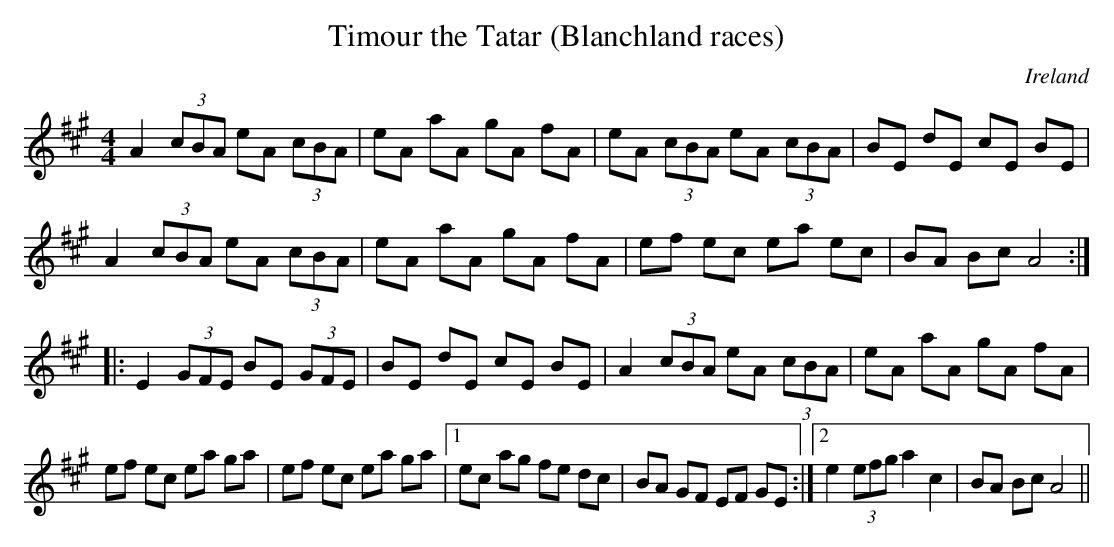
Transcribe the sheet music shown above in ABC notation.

X:1
T:Timour the Tatar (Blanchland races)
O:Ireland
O:England
O:Scotland
M:4/4
K:A
A2 (3cBA eA (3cBA|eA aA gA fA|\
eA (3cBA eA (3cBA|BE dE cE BE|
A2 (3cBA eA (3cBA|eA aA gA fA|\
ef ec ea ec|BA Bc A4 ::
E2 (3GFE BE (3GFE|BE dE cE BE|\
A2 (3cBA eA (3cBA| eA aA gA fA|
ef ec ea ga|ef ec ea ga\
|1 ec ag fe dc|BA GF EF GE :|2\
e2 (3efg a2c2| BA Bc A4||
